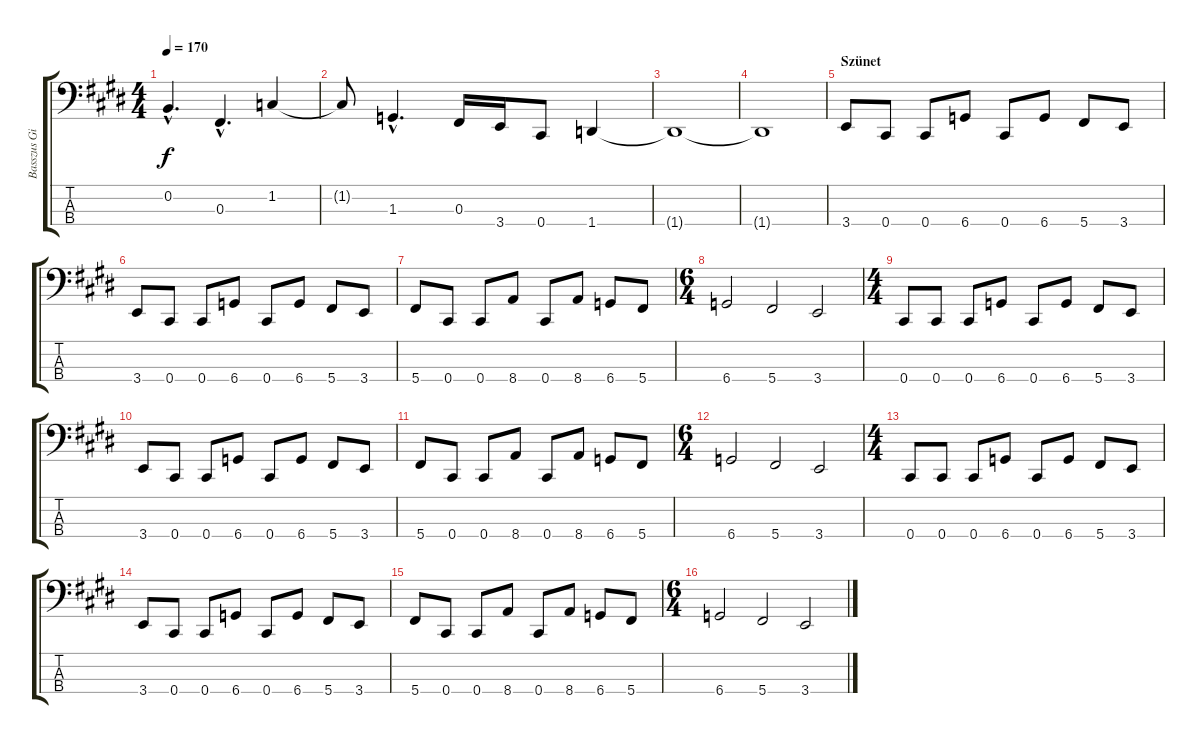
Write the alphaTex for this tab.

\track ("Basszus Gitár" "Basszus Gi") {instrument electricbassfinger}
\staff {score tabs}
\tuning (E2 B1 Gb1 Db1) {hide}
\ts (4 4)
\tempo 170
\clef f4
\ks c#minor
0.2{hac}.4{d dy f} 0.3{hac}.4{d} 1.2.4 |
1.2{t}.8 1.3{hac}.4{d} 0.3.16 3.4.16 0.4.8 1.4.4 |
1.4{t}.1 |
1.4{t}.1 |
\section ("" "Szünet")
3.4.8 0.4.8 0.4.8 6.4.8 0.4.8 6.4.8 5.4.8 3.4.8 |
3.4.8 0.4.8 0.4.8 6.4.8 0.4.8 6.4.8 5.4.8 3.4.8 |
5.4.8 0.4.8 0.4.8 8.4.8 0.4.8 8.4.8 6.4.8 5.4.8 |
\ts (6 4)
6.4.2 5.4.2 3.4.2 |
\ts (4 4)
0.4.8 0.4.8 0.4.8 6.4.8 0.4.8 6.4.8 5.4.8 3.4.8 |
3.4.8 0.4.8 0.4.8 6.4.8 0.4.8 6.4.8 5.4.8 3.4.8 |
5.4.8 0.4.8 0.4.8 8.4.8 0.4.8 8.4.8 6.4.8 5.4.8 |
\ts (6 4)
6.4.2 5.4.2 3.4.2 |
\ts (4 4)
0.4.8 0.4.8 0.4.8 6.4.8 0.4.8 6.4.8 5.4.8 3.4.8 |
3.4.8 0.4.8 0.4.8 6.4.8 0.4.8 6.4.8 5.4.8 3.4.8 |
5.4.8 0.4.8 0.4.8 8.4.8 0.4.8 8.4.8 6.4.8 5.4.8 |
\ts (6 4)
6.4.2 5.4.2 3.4.2
